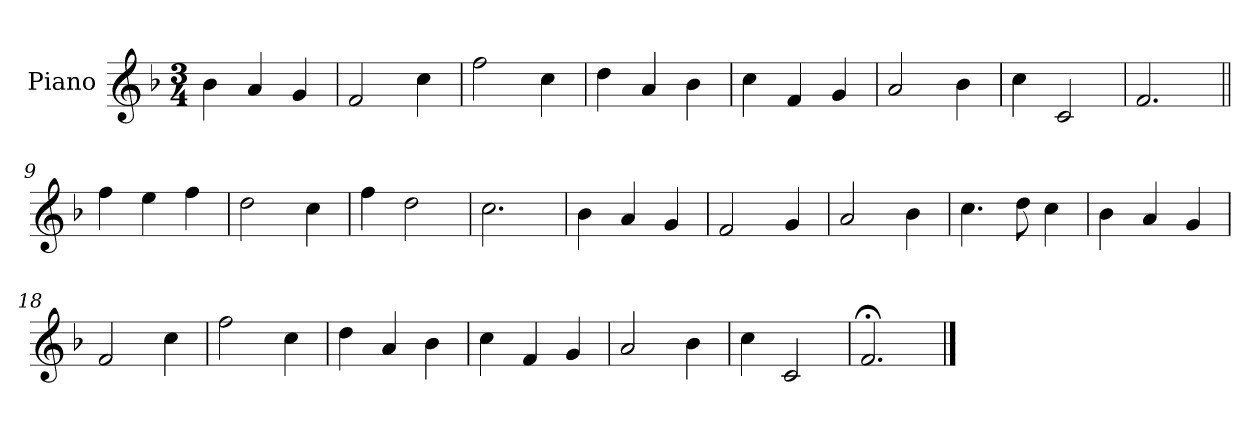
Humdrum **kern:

**kern
*part1
*staff1
*I"Piano
*I'Pno.
*clefG2
*k[b-]
*M3/4
=1
4b-\
4a/
4g/
=2
2f/
4cc\
=3
2ff\
4cc\
=4
4dd\
4a/
4b-\
=5
4cc\
4f/
4g/
=6
2a/
4b-\
=7
4cc\
2c/
=8
2.f/
=9||
4ff\
4ee\
4ff\
=10
2dd\
4cc\
=11
4ff\
2dd\
=12
2.cc\
!!LO:LB:g=z
=13
4b-\
4a/
4g/
=14
2f/
4g/
=15
2a/
4b-\
=16
4.cc\
8dd\
4cc\
=17
4b-\
4a/
4g/
=18
2f/
4cc\
=19
2ff\
4cc\
=20
4dd\
4a/
4b-\
=21
4cc\
4f/
4g/
=22
2a/
4b-\
=23
4cc\
2c/
!!LO:LB:g=z
=24
2.f;</
==
*-
